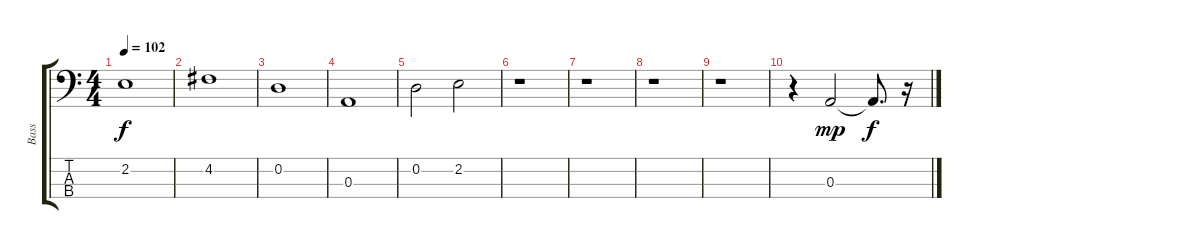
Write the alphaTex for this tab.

\track ("Bass    " "Bass    ") {instrument acousticbass}
\staff {score tabs}
\tuning (G2 D2 A1 E1) {hide}
\ts (4 4)
\tempo 102
\clef f4
\ks c
2.2.1{dy f} |
4.2.1 |
0.2.1 |
0.3.1 |
0.2.2 2.2.2 |
r.1 |
r.1 |
r.1 |
r.1 |
r.4 0.3.2{dy mp} 0.3{t}.8{d dy f} r.16
